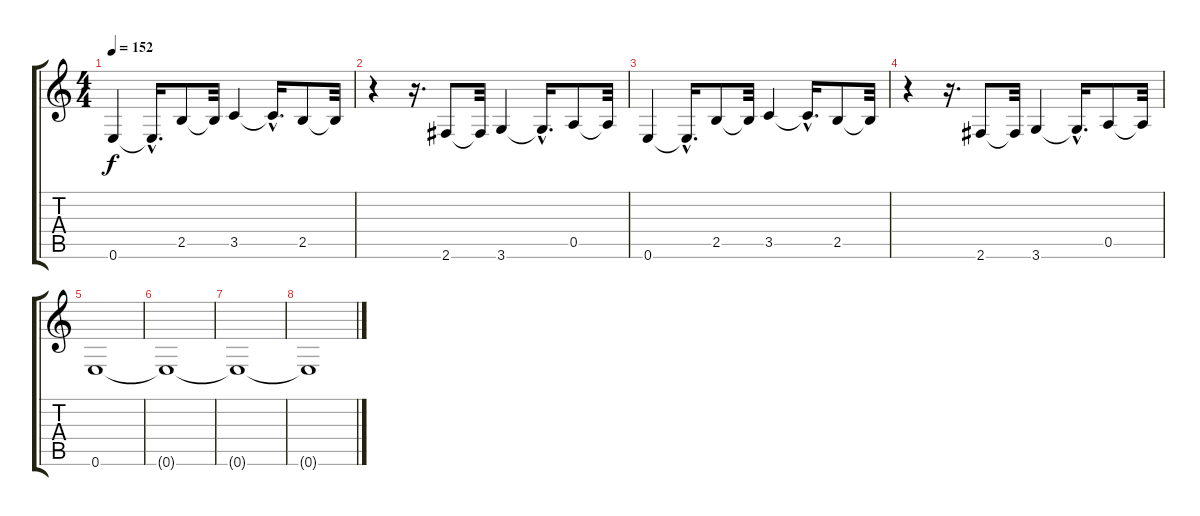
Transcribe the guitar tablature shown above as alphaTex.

\track "" {instrument contrabass}
\staff {score tabs}
\tuning (E4 B3 G3 D3 A2 E2) {hide}
\ts (4 4)
\tempo 152
\clef g2
\ks c
0.6.4{dy f} 0.6{hac t}.16{d} 2.5.8 2.5{t}.32 3.5.4 3.5{hac t}.16{d} 2.5.8 2.5{t}.32 |
r.4 r.16{d} 2.6.8 2.6{t}.32 3.6.4 3.6{hac t}.16{d} 0.5.8 0.5{t}.32 |
0.6.4 0.6{hac t}.16{d} 2.5.8 2.5{t}.32 3.5.4 3.5{hac t}.16{d} 2.5.8 2.5{t}.32 |
r.4 r.16{d} 2.6.8 2.6{t}.32 3.6.4 3.6{hac t}.16{d} 0.5.8 0.5{t}.32 |
0.6.1 |
0.6{t}.1 |
0.6{t}.1 |
0.6{t}.1
